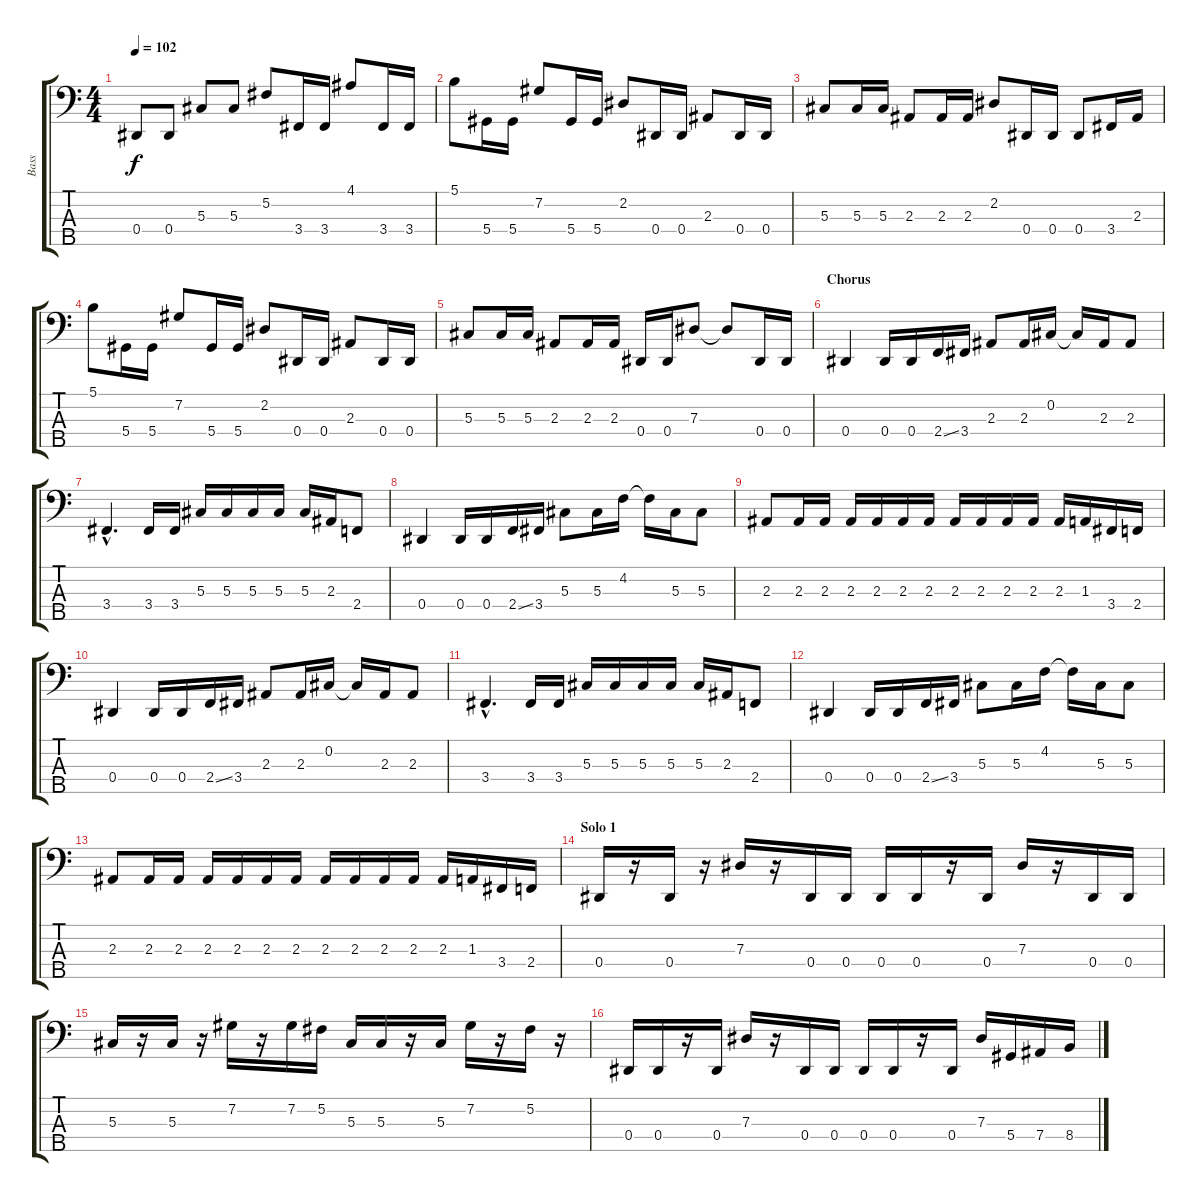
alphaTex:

\track ("Bass" "Bass") {instrument electricbasspick}
\staff {score tabs}
\tuning (Gb2 Db2 Ab1 Eb1 Bb0) {hide}
\ts (4 4)
\tempo 102
\clef f4
\ks c
0.4.8{dy f} 0.4.8 5.3.8 5.3.8 5.2.8 3.4.16 3.4.16 4.1.8 3.4.16 3.4.16 |
5.1.8 5.4.16 5.4.16 7.2.8 5.4.16 5.4.16 2.2.8 0.4.16 0.4.16 2.3.8 0.4.16 0.4.16 |
5.3.8 5.3.16 5.3.16 2.3.8 2.3.16 2.3.16 2.2.8 0.4.16 0.4.16 0.4.8 3.4.16 2.3.16 |
5.1.8 5.4.16 5.4.16 7.2.8 5.4.16 5.4.16 2.2.8 0.4.16 0.4.16 2.3.8 0.4.16 0.4.16 |
5.3.8 5.3.16 5.3.16 2.3.8 2.3.16 2.3.16 0.4.16 0.4.16 7.3.8 7.3{t}.8 0.4.16 0.4.16 |
\section ("" "Chorus")
0.4.4 0.4.16 0.4.16 2.4{ss}.16 3.4.16 2.3.8 2.3.16 0.2.16 0.2{t}.16 2.3.16 2.3.8 |
3.4{hac}.4{d} 3.4.16 3.4.16 5.3.16 5.3.16 5.3.16 5.3.16 5.3.16 2.3.16 2.4.8 |
0.4.4 0.4.16 0.4.16 2.4{ss}.16 3.4.16 5.3.8 5.3.16 4.2.16 4.2{t}.16 5.3.16 5.3.8 |
2.3.8 2.3.16 2.3.16 2.3.16 2.3.16 2.3.16 2.3.16 2.3.16 2.3.16 2.3.16 2.3.16 2.3.16 1.3.16 3.4.16 2.4.16 |
0.4.4 0.4.16 0.4.16 2.4{ss}.16 3.4.16 2.3.8 2.3.16 0.2.16 0.2{t}.16 2.3.16 2.3.8 |
3.4{hac}.4{d} 3.4.16 3.4.16 5.3.16 5.3.16 5.3.16 5.3.16 5.3.16 2.3.16 2.4.8 |
0.4.4 0.4.16 0.4.16 2.4{ss}.16 3.4.16 5.3.8 5.3.16 4.2.16 4.2{t}.16 5.3.16 5.3.8 |
2.3.8 2.3.16 2.3.16 2.3.16 2.3.16 2.3.16 2.3.16 2.3.16 2.3.16 2.3.16 2.3.16 2.3.16 1.3.16 3.4.16 2.4.16 |
\section ("" "Solo 1")
0.4.16 r.16 0.4.16 r.16 7.3.16 r.16 0.4.16 0.4.16 0.4.16 0.4.16 r.16 0.4.16 7.3.16 r.16 0.4.16 0.4.16 |
5.3.16 r.16 5.3.16 r.16 7.2.16 r.16 7.2.16 5.2.16 5.3.16 5.3.16 r.16 5.3.16 7.2.16 r.16 5.2.16 r.16 |
0.4.16 0.4.16 r.16 0.4.16 7.3.16 r.16 0.4.16 0.4.16 0.4.16 0.4.16 r.16 0.4.16 7.3.16 5.4.16 7.4.16 8.4.16
